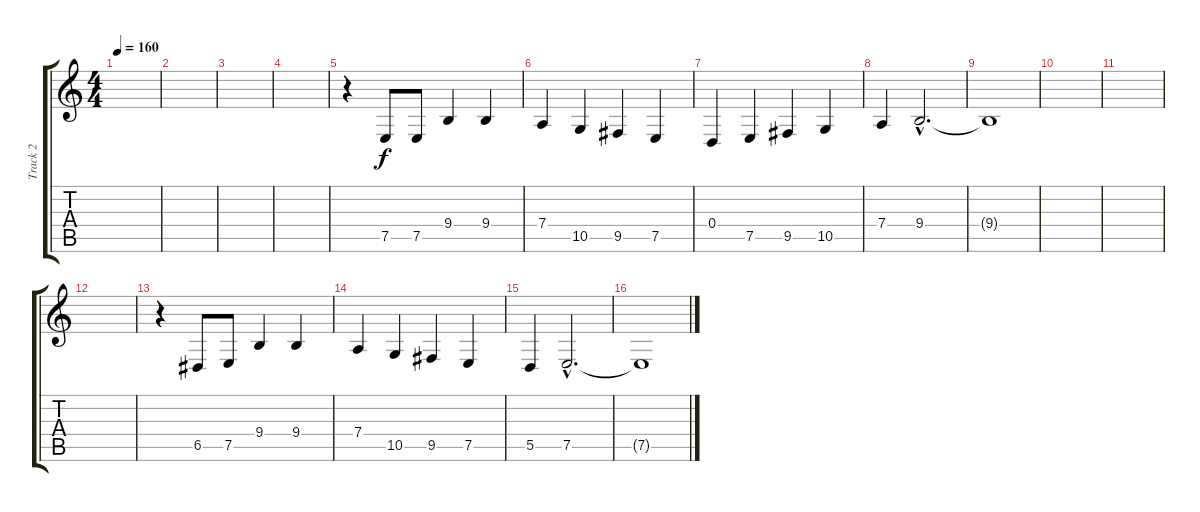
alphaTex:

\track ("Track 2" "Track 2") {instrument stringensemble1}
\staff {score tabs}
\tuning (E4 B3 G3 D3 A2 E2) {hide}
\ts (4 4)
\tempo 160
\clef g2
\ks c
|
|
|
|
r.4 7.5.8 7.5.8 9.4.4 9.4.4 |
7.4.4 10.5.4 9.5.4 7.5.4 |
0.4.4 7.5.4 9.5.4 10.5.4 |
7.4.4 9.4{hac}.2{d} |
9.4{t}.1 |
|
|
|
r.4 6.5.8 7.5.8 9.4.4 9.4.4 |
7.4.4 10.5.4 9.5.4 7.5.4 |
5.5.4 7.5{hac}.2{d} |
7.5{t}.1
